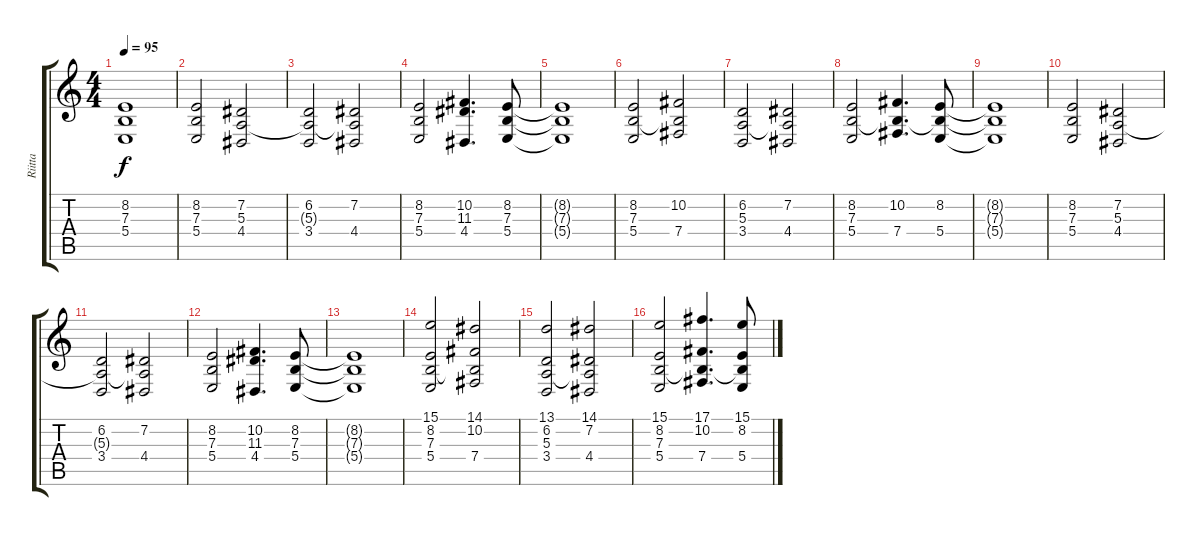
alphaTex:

\track ("Riitta" "Riitta") {instrument synthstrings1}
\staff {score tabs}
\tuning (Db4 Ab3 E3 B2 Gb2 B1) {hide}
\ts (4 4)
\tempo 95
\clef g2
\ks c
(8.2{t} 7.3{t} 5.4{t}).1{dy f} |
(8.2 7.3 5.4).2 (7.2 5.3 4.4).2 |
(6.2 5.3{t} 3.4).2 (7.2 5.3{t} 4.4).2 |
(8.2 7.3 5.4).2 (10.2 11.3 4.4).4{d} (8.2 7.3 5.4).8 |
(8.2{t} 7.3{t} 5.4{t}).1 |
(8.2 7.3 5.4).2 (10.2 7.3{t} 7.4).2 |
(6.2 5.3 3.4).2 (7.2 5.3{t} 4.4).2 |
(8.2 7.3 5.4).2 (10.2 7.3{t} 7.4).4{d} (8.2 7.3{t} 5.4).8 |
(8.2{t} 7.3{t} 5.4{t}).1 |
(8.2 7.3 5.4).2 (7.2 5.3 4.4).2 |
(6.2 5.3{t} 3.4).2 (7.2 5.3{t} 4.4).2 |
(8.2 7.3 5.4).2 (10.2 11.3 4.4).4{d} (8.2 7.3 5.4).8 |
(8.2{t} 7.3{t} 5.4{t}).1 |
(15.1 8.2 7.3 5.4).2 (14.1 10.2 7.3{t} 7.4).2 |
(13.1 6.2 5.3 3.4).2 (14.1 7.2 5.3{t} 4.4).2 |
(15.1 8.2 7.3 5.4).2 (17.1 10.2 7.3{t} 7.4).4{d} (15.1 8.2 7.3{t} 5.4).8
